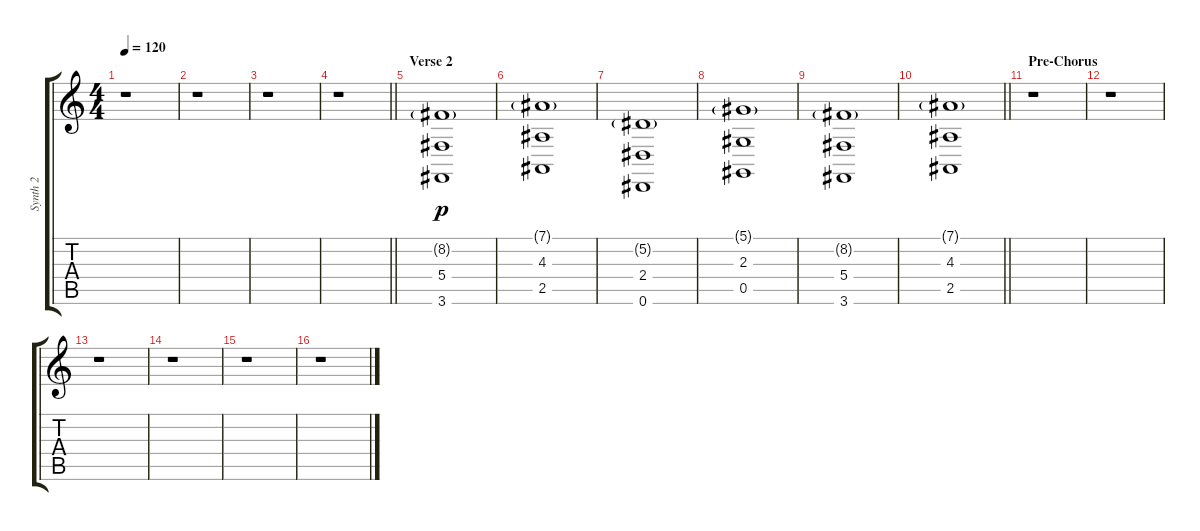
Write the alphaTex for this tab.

\track ("Synth 2" "Synth 2") {instrument synthstrings2}
\staff {score tabs}
\tuning (Eb4 Bb3 Gb3 Db3 Ab2 Eb2) {hide}
\ts (4 4)
\tempo 120
\clef g2
\ks c
r.1{dy p} |
r.1 |
r.1 |
\barLineRight lightlight
r.1 |
\section ("" "Verse 2")
(8.2{g} 5.4 3.6).1 |
(7.1{g} 4.3 2.5).1 |
(5.2{g} 2.4 0.6).1 |
(5.1{g} 2.3 0.5).1 |
(8.2{g} 5.4 3.6).1 |
\barLineRight lightlight
(7.1{g} 4.3 2.5).1 |
\section ("" "Pre-Chorus")
r.1 |
r.1 |
r.1 |
r.1 |
r.1 |
r.1
